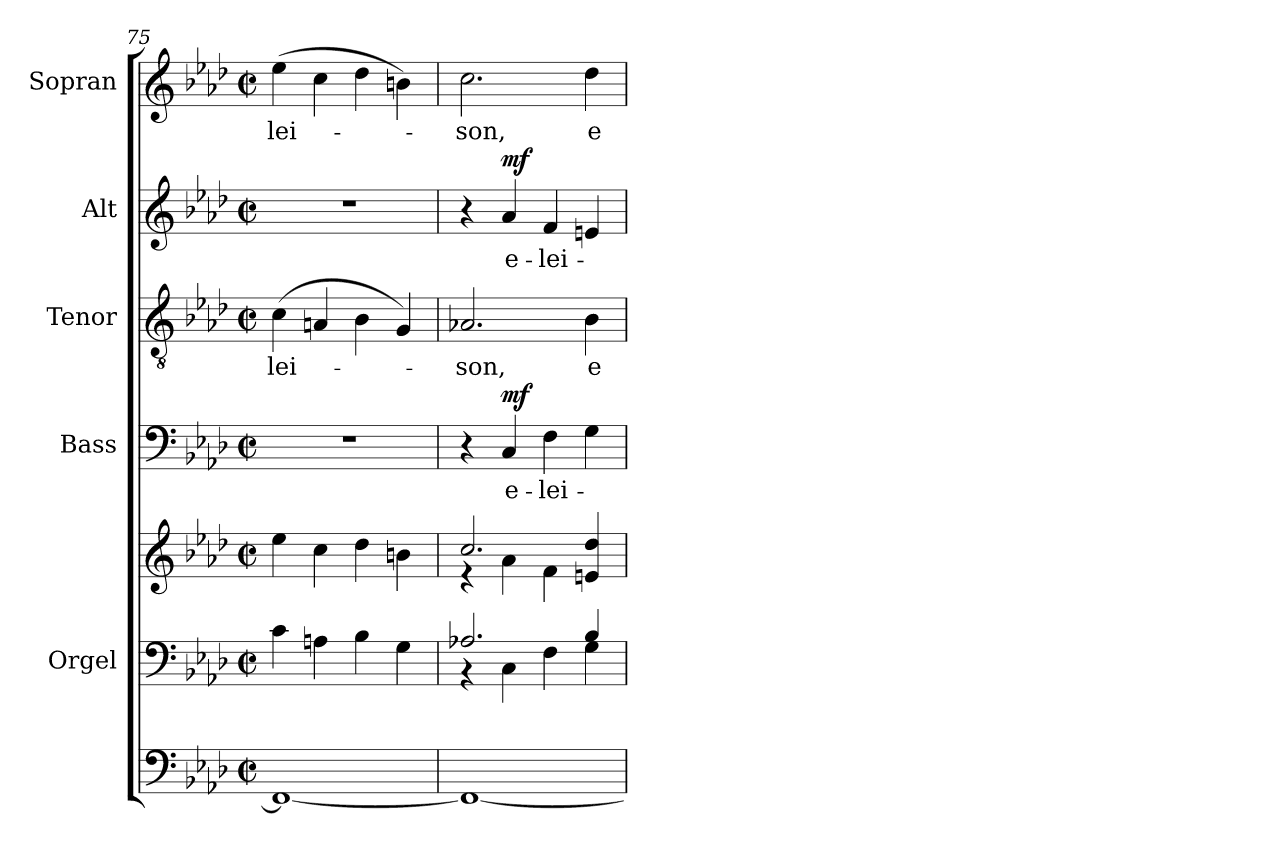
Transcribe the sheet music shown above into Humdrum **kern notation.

**kern	**kern	**kern	**kern	**text	**dynam	**kern	**text	**kern	**text	**dynam	**kern	**text
*part6	*part5	*part5	*part4	*part4	*part4	*part3	*part3	*part2	*part2	*part2	*part1	*part1
*staff7	*staff6	*staff5	*staff4	*staff4	*staff4	*staff3	*staff3	*staff2	*staff2	*staff2	*staff1	*staff1
*	*I"Orgel	*	*I"Bass	*	*	*I"Tenor	*	*I"Alt	*	*	*I"Sopran	*
*	*I'Org.	*	*I'B	*	*	*I'T	*	*I'A	*	*	*I'S	*
*clefF4	*clefF4	*clefG2	*clefF4	*	*	*clefGv2	*	*clefG2	*	*	*clefG2	*
*ITrd7c12	*	*	*	*	*	*	*	*	*	*	*	*
*k[b-e-a-d-]	*k[b-e-a-d-]	*k[b-e-a-d-]	*k[b-e-a-d-]	*	*	*k[b-e-a-d-]	*	*k[b-e-a-d-]	*	*	*k[b-e-a-d-]	*
*A-:	*A-:	*A-:	*A-:	*	*	*A-:	*	*A-:	*	*	*A-:	*
*M2/2	*M2/2	*M2/2	*M2/2	*	*	*M2/2	*	*M2/2	*	*	*M2/2	*
*met(c|)	*met(c|)	*met(c|)	*met(c|)	*	*	*met(c|)	*	*met(c|)	*	*	*met(c|)	*
=75	=75	=75	=75	=75	=75	=75	=75	=75	=75	=75	=75	=75
!	!	!	!	!	!	!	!LO:LY:b	!	!	!	!	!LO:LY:b
1FFF_	4c\	4ee-\	1r	.	.	(>4c\	-lei-	1r	.	.	(>4ee-\	-lei-
.	4An\	4cc\	.	.	.	4An/	.	.	.	.	4cc\	.
.	4B-\	4dd-\	.	.	.	4B-\	.	.	.	.	4dd-\	.
.	4G\	4bn\	.	.	.	4G/)	.	.	.	.	4bn\)	.
=76	=76	=76	=76	=76	=76	=76	=76	=76	=76	=76	=76	=76
*	*^	*^	*	*	*	*	*	*	*	*	*	*
!	!	!	!	!	!	!	!	!	!LO:LY:b	!	!	!	!	!LO:LY:b
1FFF_	2.A-X/	4rBB	2.cc/	4re	4r	.	.	2.A-X/	-son,	4r	.	.	2.cc\	-son,
!	!	!	!	!	!	!LO:LY:b	!LO:DY:a	!	!	!	!LO:LY:b	!LO:DY:a	!	!
.	.	4C\	.	4a-\	4C/	e-	mf	.	.	4a-/	e-	mf	.	.
!	!	!	!	!	!	!LO:LY:b	!	!	!	!	!LO:LY:b	!	!	!
.	.	4F\	.	4f\	4F\	-lei-	.	.	.	4f/	-lei-	.	.	.
!	!	!	!	!	!	!	!	!	!LO:LY:b	!	!	!	!	!LO:LY:b
.	4B-/	4G\	4en/ 4dd-/	4ryy	4G\	.	.	4B-\	e-	4en/	.	.	4dd-\	e-
*	*v	*v	*	*	*	*	*	*	*	*	*	*	*	*
*	*	*v	*v	*	*	*	*	*	*	*	*	*	*
=	=	=	=	=	=	=	=	=	=	=	=	=
*-	*-	*-	*-	*-	*-	*-	*-	*-	*-	*-	*-	*-
